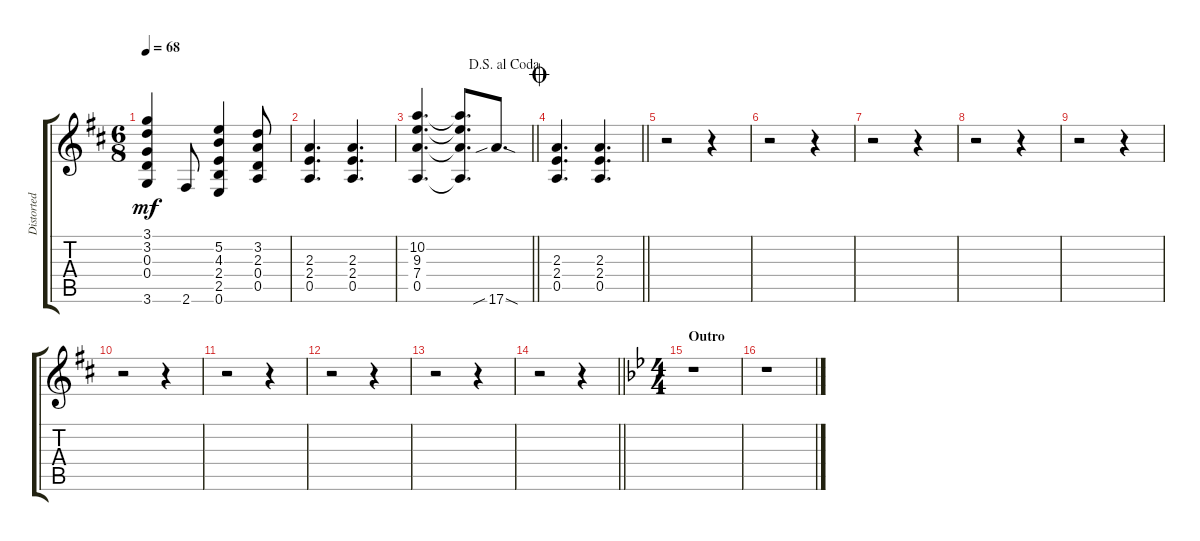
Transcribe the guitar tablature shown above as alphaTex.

\track ("Distorted [Centre]" "Distorted ") {instrument overdrivenguitar}
\staff {score tabs}
\tuning (E4 B3 G3 D3 A2 E2) {hide}
\ts (6 8)
\tempo 68
\clef g2
\ks d
(3.1 3.2 0.3 0.4 3.6).4{dy mf} 2.6.8 (5.2 4.3 2.4 2.5 0.6).4 (3.2 2.3 0.4 0.5).8 |
(2.3 2.4 0.5).4{d} (2.3 2.4 0.5).4{d} |
\jump dalsegnoalcoda
\barLineRight lightlight
(10.2 9.3 7.4 0.5).4{d} (10.2{t} 9.3{t} 7.4{t} 0.5{t}).8{d} 17.6{sib sod}.8{d} |
\jump coda
\barLineRight lightlight
(2.3 2.4 0.5).4{d} (2.3 2.4 0.5).4{d} |
\section ("" " ")
r.2 r.4 |
r.2 r.4 |
r.2 r.4 |
r.2 r.4 |
r.2 r.4 |
r.2 r.4 |
r.2 r.4 |
r.2 r.4 |
r.2 r.4 |
\barLineRight lightlight
r.2 r.4 |
\ts (4 4)
\section ("" "Outro")
\ks bb
r.1 |
r.1
